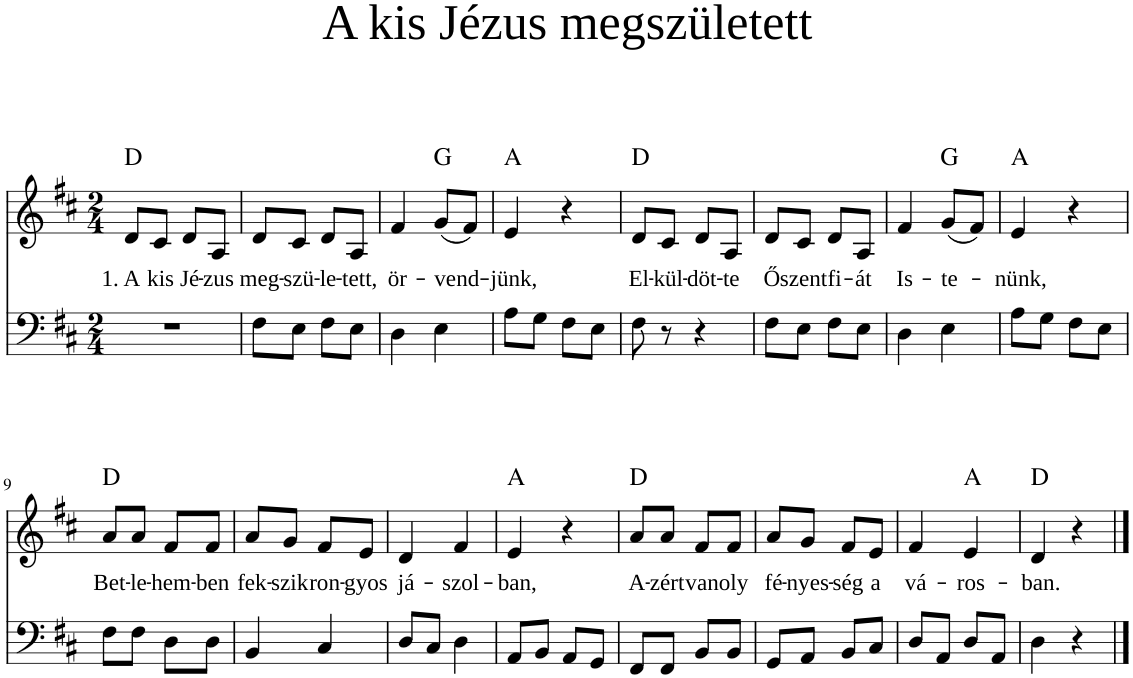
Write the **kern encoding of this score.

**kern	**kern	**text	**harte
*part2	*part1	*part1	*part1
*staff2	*staff1	*staff1	*
*I"Voice	*I"Voice	*	*
*clefF4	*clefG2	*	*
*k[f#c#]	*k[f#c#]	*	*
*M2/4	*M2/4	*	*
=1	=1	=1	=1
!	!	!LO:LY:b	!LO:H:kt=N.C.
2r	8d/L	1. A	N
!	!	!LO:LY:b	!
.	8c#/J	kis	.
!	!	!LO:LY:b	!
.	8d/L	Jé-	.
!	!	!LO:LY:b	!
.	8A/J	-zus	.
=2	=2	=2	=2
!	!	!LO:LY:b	!
8F#\L	8d/L	meg-	.
!	!	!LO:LY:b	!
8E\J	8c#/J	-szü-	.
!	!	!LO:LY:b	!
8F#\L	8d/L	-le-	.
!	!	!LO:LY:b	!
8E\J	8A/J	-tett,	.
=3	=3	=3	=3
!	!	!LO:LY:b	!
4D\	4f#/	ör-	.
!	!	!LO:LY:b	!LO:H:kt=N.C.
4E\	(8g/L	-vend-	N
.	8f#/J)	.	.
=4	=4	=4	=4
!	!	!LO:LY:b	!LO:H:kt=N.C.
8A\L	4e/	-jünk,	N
8G\J	.	.	.
8F#\L	4r	.	.
8E\J	.	.	.
=5	=5	=5	=5
!	!	!LO:LY:b	!LO:H:kt=N.C.
8F#\	8d/L	El-	N
!	!	!LO:LY:b	!
8r	8c#/J	-kül-	.
!	!	!LO:LY:b	!
4r	8d/L	-döt-	.
!	!	!LO:LY:b	!
.	8A/J	-te	.
=6	=6	=6	=6
!	!	!LO:LY:b	!
8F#\L	8d/L	Ő	.
!	!	!LO:LY:b	!
8E\J	8c#/J	szent	.
!	!	!LO:LY:b	!
8F#\L	8d/L	fi-	.
!	!	!LO:LY:b	!
8E\J	8A/J	-át	.
=7	=7	=7	=7
!	!	!LO:LY:b	!
4D\	4f#/	Is-	.
!	!	!LO:LY:b	!LO:H:kt=N.C.
4E\	(8g/L	-te-	N
.	8f#/J)	.	.
=8	=8	=8	=8
!	!	!LO:LY:b	!LO:H:kt=N.C.
8A\L	4e/	-nünk,	N
8G\J	.	.	.
8F#\L	4r	.	.
8E\J	.	.	.
!!LO:LB:g=z
=9	=9	=9	=9
!	!	!LO:LY:b	!LO:H:kt=N.C.
8F#\L	8a/L	Bet-	N
!	!	!LO:LY:b	!
8F#\J	8a/J	-le-	.
!	!	!LO:LY:b	!
8D\L	8f#/L	-hem-	.
!	!	!LO:LY:b	!
8D\J	8f#/J	-ben	.
=10	=10	=10	=10
!	!	!LO:LY:b	!
4BB/	8a/L	fek-	.
!	!	!LO:LY:b	!
.	8g/J	-szik	.
!	!	!LO:LY:b	!
4C#/	8f#/L	ron-	.
!	!	!LO:LY:b	!
.	8e/J	-gyos	.
=11	=11	=11	=11
!	!	!LO:LY:b	!
8D/L	4d/	já-	.
8C#/J	.	.	.
!	!	!LO:LY:b	!
4D\	4f#/	-szol-	.
=12	=12	=12	=12
!	!	!LO:LY:b	!LO:H:kt=N.C.
8AA/L	4e/	-ban,	N
8BB/J	.	.	.
8AA/L	4r	.	.
8GG/J	.	.	.
=13	=13	=13	=13
!	!	!LO:LY:b	!LO:H:kt=N.C.
8FF#/L	8a/L	A-	N
!	!	!LO:LY:b	!
8FF#/J	8a/J	-zért	.
!	!	!LO:LY:b	!
8BB/L	8f#/L	van	.
!	!	!LO:LY:b	!
8BB/J	8f#/J	oly	.
=14	=14	=14	=14
!	!	!LO:LY:b	!
8GG/L	8a/L	fé-	.
!	!	!LO:LY:b	!
8AA/J	8g/J	-nyes-	.
!	!	!LO:LY:b	!
8BB/L	8f#/L	-ség	.
!	!	!LO:LY:b	!
8C#/J	8e/J	a	.
=15	=15	=15	=15
!	!	!LO:LY:b	!
8D/L	4f#/	vá-	.
8AA/J	.	.	.
!	!	!LO:LY:b	!LO:H:kt=N.C.
8D/L	4e/	-ros-	N
8AA/J	.	.	.
=16	=16	=16	=16
!	!	!LO:LY:b	!LO:H:kt=N.C.
4D\	4d/	-ban.	N
4r	4r	.	.
==	==	==	==
*-	*-	*-	*-
